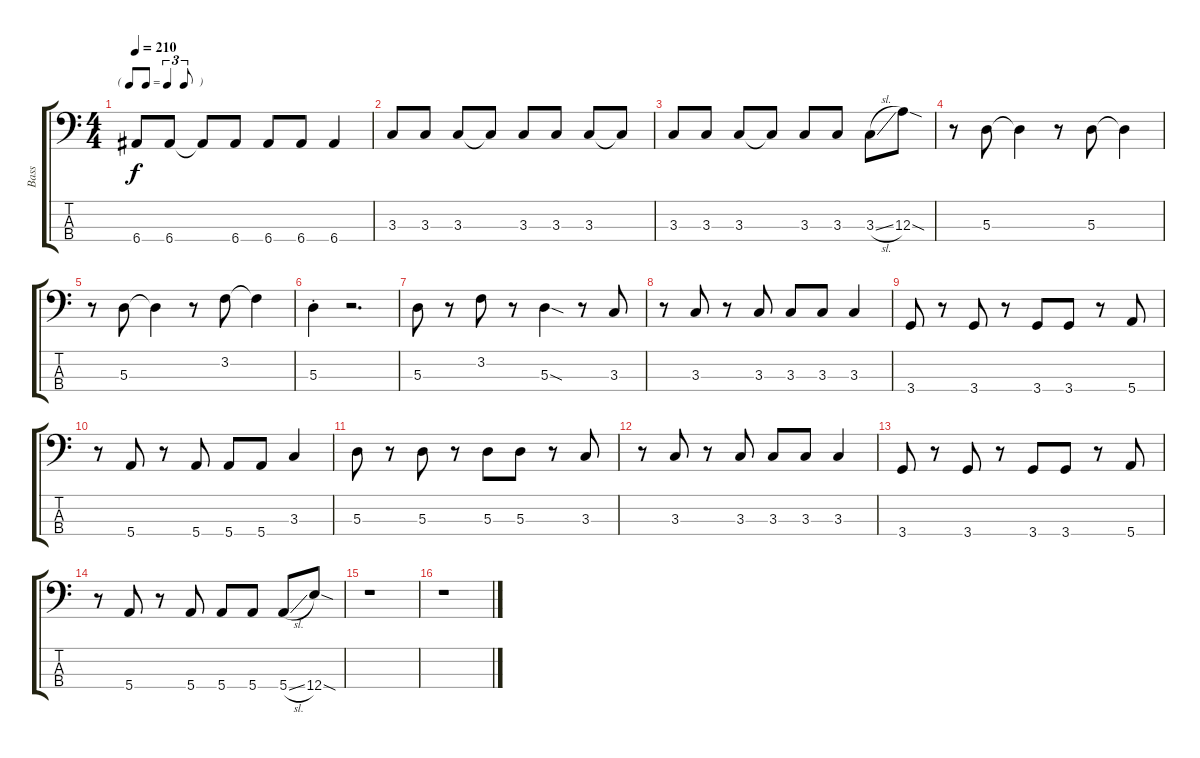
\track ("Bass" "Bass") {instrument electricbassfinger}
\staff {score tabs}
\tuning (G2 D2 A1 E1) {hide}
\ts (4 4)
\tf triplet8th
\tempo 210
\clef f4
\ks c
6.4{t}.8{dy f} 6.4.8 6.4{t}.8 6.4.8 6.4.8 6.4.8 6.4.4 |
3.3.8 3.3.8 3.3.8 3.3{t}.8 3.3.8 3.3.8 3.3.8 3.3{t}.8 |
3.3.8 3.3.8 3.3.8 3.3{t}.8 3.3.8 3.3.8 3.3{sl}.8 12.3{sod}.8 |
r.8 5.3.8 5.3{t}.4 r.8 5.3.8 5.3{t}.4 |
r.8 5.3.8 5.3{t}.4 r.8 3.2.8 3.2{t}.4 |
5.3{st}.4 r.2{d} |
5.3.8 r.8 3.2.8 r.8 5.3{sod}.4 r.8 3.3.8 |
r.8 3.3.8 r.8 3.3.8 3.3.8 3.3.8 3.3.4 |
3.4.8 r.8 3.4.8 r.8 3.4.8 3.4.8 r.8 5.4.8 |
r.8 5.4.8 r.8 5.4.8 5.4.8 5.4.8 3.3.4 |
5.3.8 r.8 5.3.8 r.8 5.3.8 5.3.8 r.8 3.3.8 |
r.8 3.3.8 r.8 3.3.8 3.3.8 3.3.8 3.3.4 |
3.4.8 r.8 3.4.8 r.8 3.4.8 3.4.8 r.8 5.4.8 |
r.8 5.4.8 r.8 5.4.8 5.4.8 5.4.8 5.4{sl}.8 12.4{sod}.8 |
r.1 |
r.1
